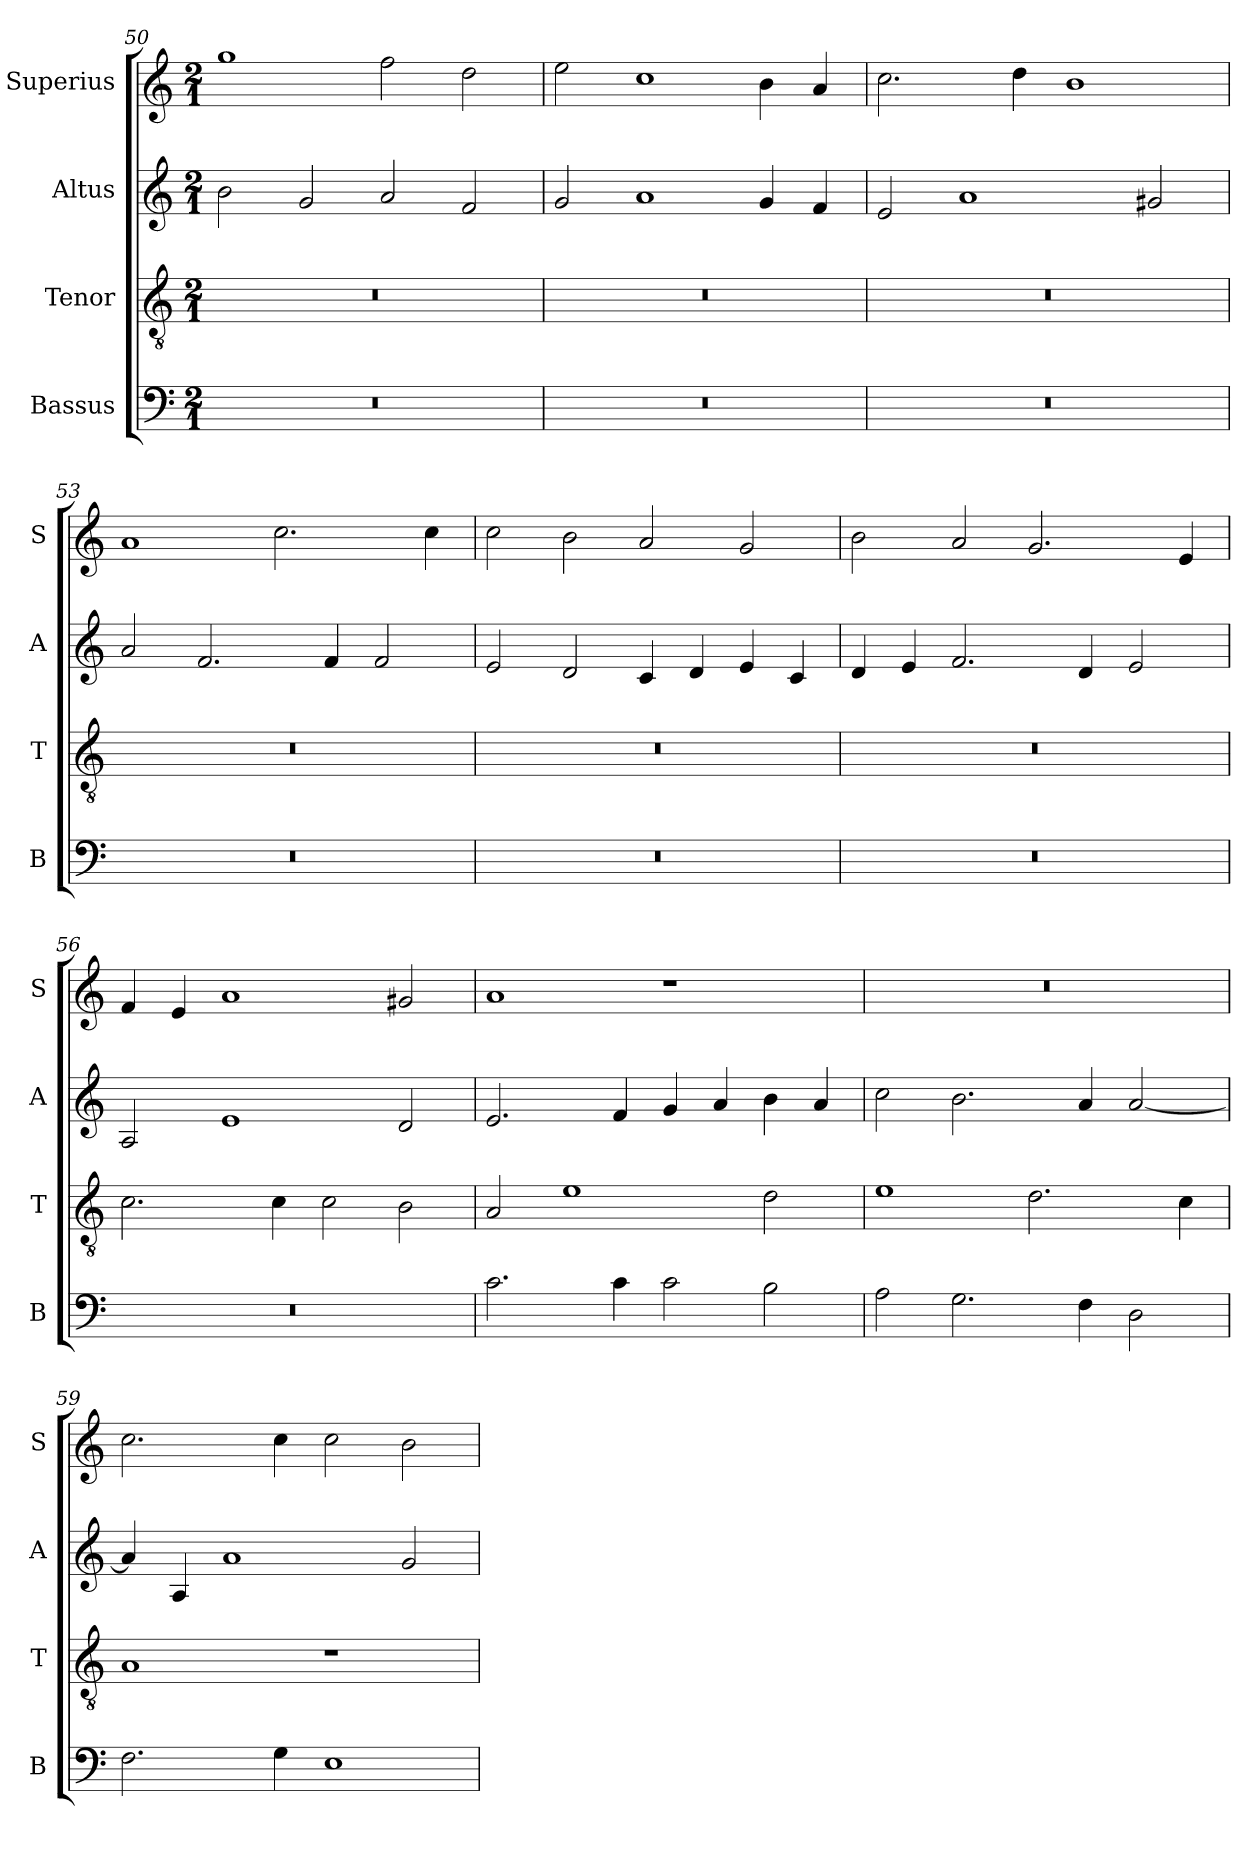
**kern	**kern	**kern	**kern
*part4	*part3	*part2	*part1
*staff4	*staff3	*staff2	*staff1
*I"Bassus	*I"Tenor	*I"Altus	*I"Superius
*I'B	*I'T	*I'A	*I'S
*clefF4	*clefGv2	*clefG2	*clefG2
*k[]	*k[]	*k[]	*k[]
*C:	*C:	*C:	*C:
*M2/1	*M2/1	*M2/1	*M2/1
=50	=50	=50	=50
0r	0r	2b	1gg
.	.	2g	.
.	.	2a	2ff
.	.	2f	2dd
=51	=51	=51	=51
0r	0r	2g	2ee
.	.	1a	1cc
.	.	4g	4b
.	.	4f	4a
=52	=52	=52	=52
0r	0r	2e	2.cc
.	.	1a	.
.	.	.	4dd
.	.	.	1b
.	.	2g#X	.
=53	=53	=53	=53
0r	0r	2a	1a
.	.	2.f	.
.	.	.	2.cc
.	.	4f	.
.	.	2f	.
.	.	.	4cc
=54	=54	=54	=54
0r	0r	2e	2cc
.	.	2d	2b
.	.	4c	2a
.	.	4d	.
.	.	4e	2g
.	.	4c	.
=55	=55	=55	=55
0r	0r	4d	2b
.	.	4e	.
.	.	2.f	2a
.	.	.	2.g
.	.	4d	.
.	.	2e	.
.	.	.	4e
=56	=56	=56	=56
0r	2.c	2A	4f
.	.	.	4e
.	.	1e	1a
.	4c	.	.
.	2c	.	.
.	2B	2d	2g#X
=57	=57	=57	=57
2.c	2A	2.e	1a
.	1e	.	.
4c	.	4f	.
2c	.	4g	1r
.	.	4a	.
2B	2d	4b	.
.	.	4a	.
=58	=58	=58	=58
2A	1e	2cc	0r
2.G	.	2.b	.
.	2.d	.	.
4F	.	4a	.
2D	.	[2a	.
.	4c	.	.
=59	=59	=59	=59
2.F	1A	4a]	2.cc
.	.	4A	.
.	.	1a	.
4G	.	.	4cc
1E	1r	.	2cc
.	.	2g	2b
=	=	=	=
*-	*-	*-	*-
